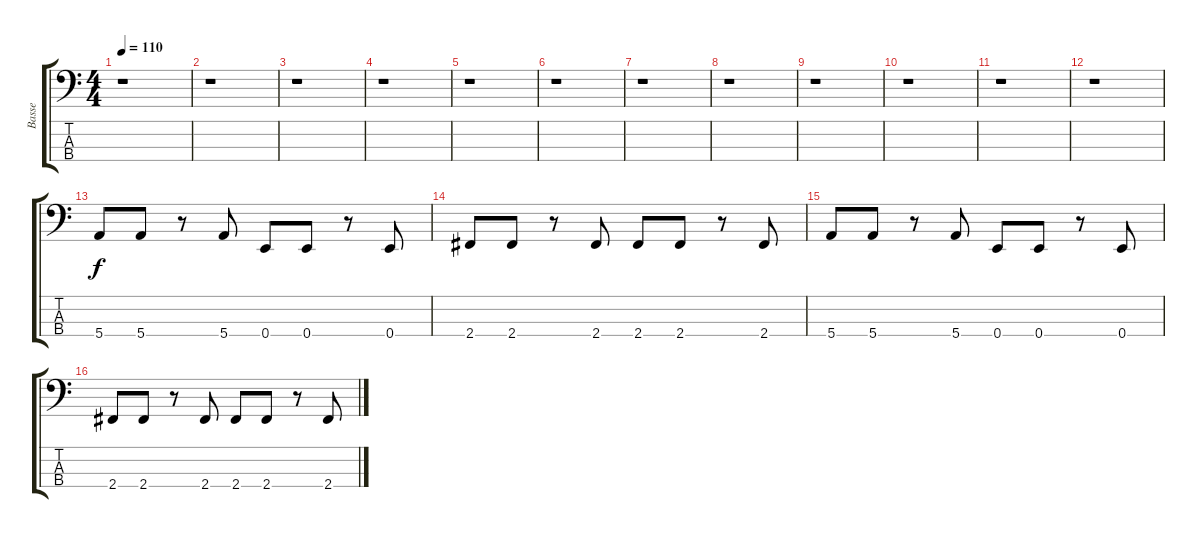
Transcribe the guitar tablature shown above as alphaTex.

\track ("Basse" "Basse") {instrument fretlessbass}
\staff {score tabs}
\tuning (G2 D2 A1 E1) {hide}
\ts (4 4)
\tempo 110
\clef f4
\ks c
r.1{dy f instrument fretlessbass} |
r.1 |
r.1 |
r.1 |
r.1 |
r.1 |
r.1 |
r.1 |
r.1 |
r.1 |
r.1 |
r.1 |
5.4.8 5.4.8 r.8 5.4.8 0.4.8 0.4.8 r.8 0.4.8 |
2.4.8 2.4.8 r.8 2.4.8 2.4.8 2.4.8 r.8 2.4.8 |
5.4.8 5.4.8 r.8 5.4.8 0.4.8 0.4.8 r.8 0.4.8 |
2.4.8 2.4.8 r.8 2.4.8 2.4.8 2.4.8 r.8 2.4.8
